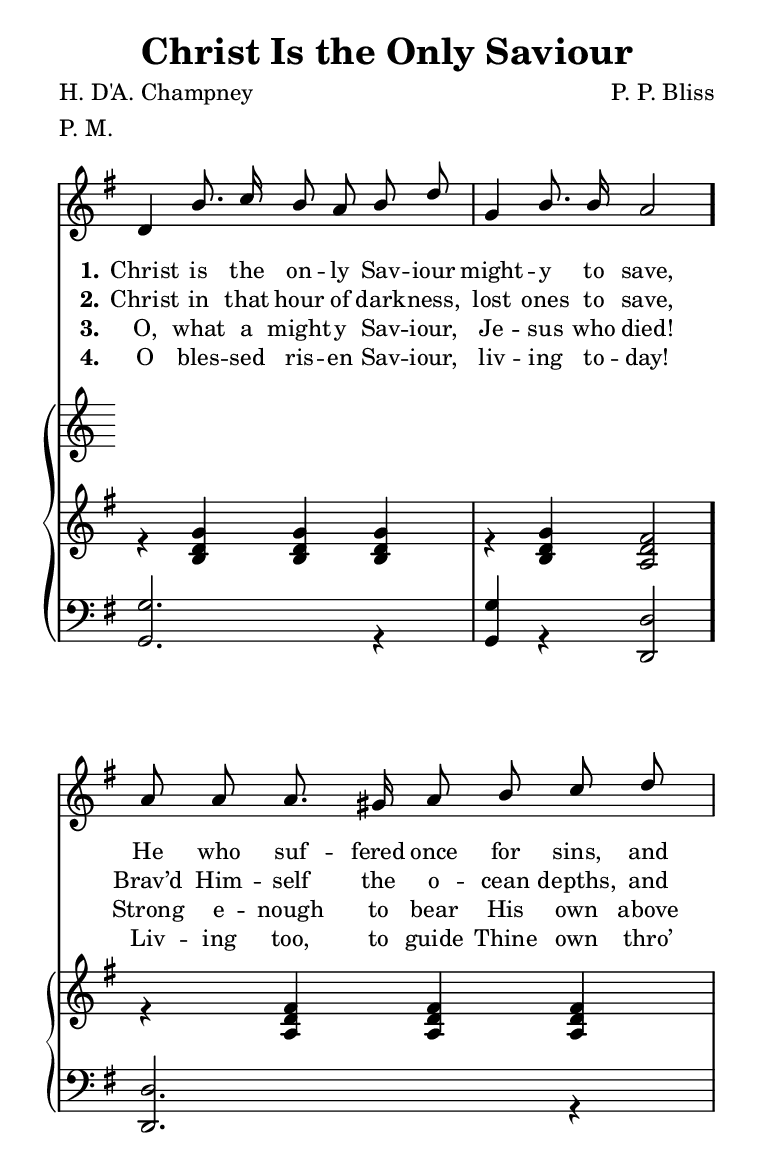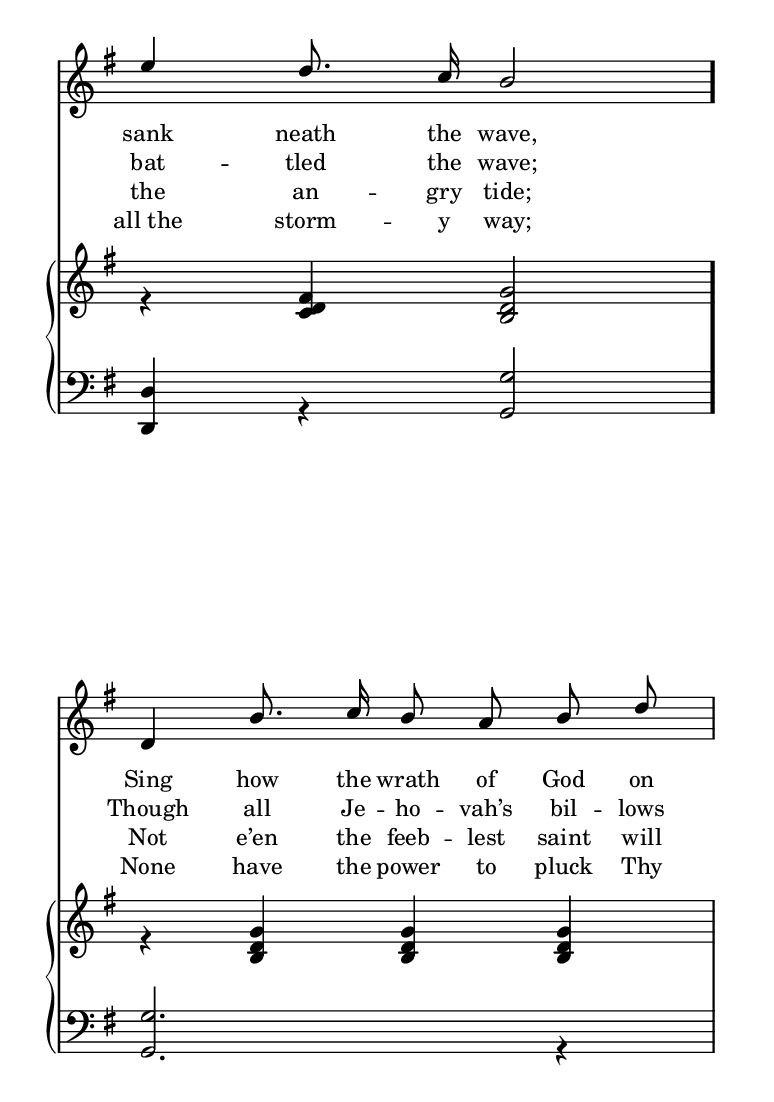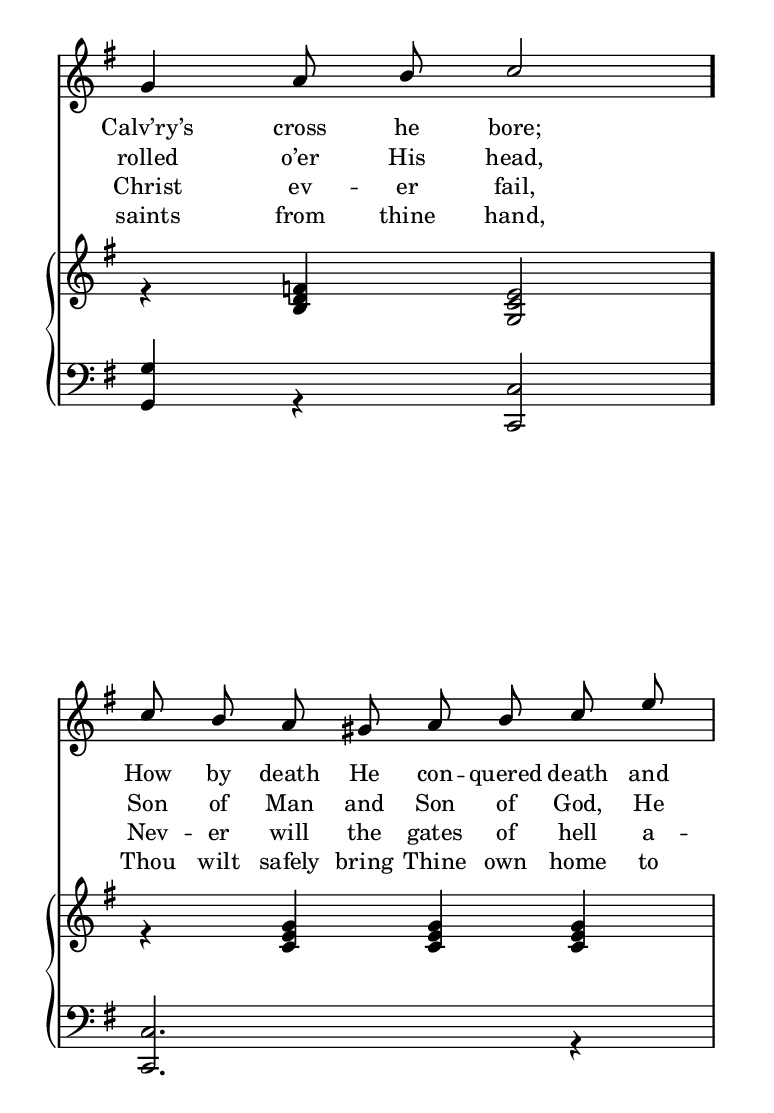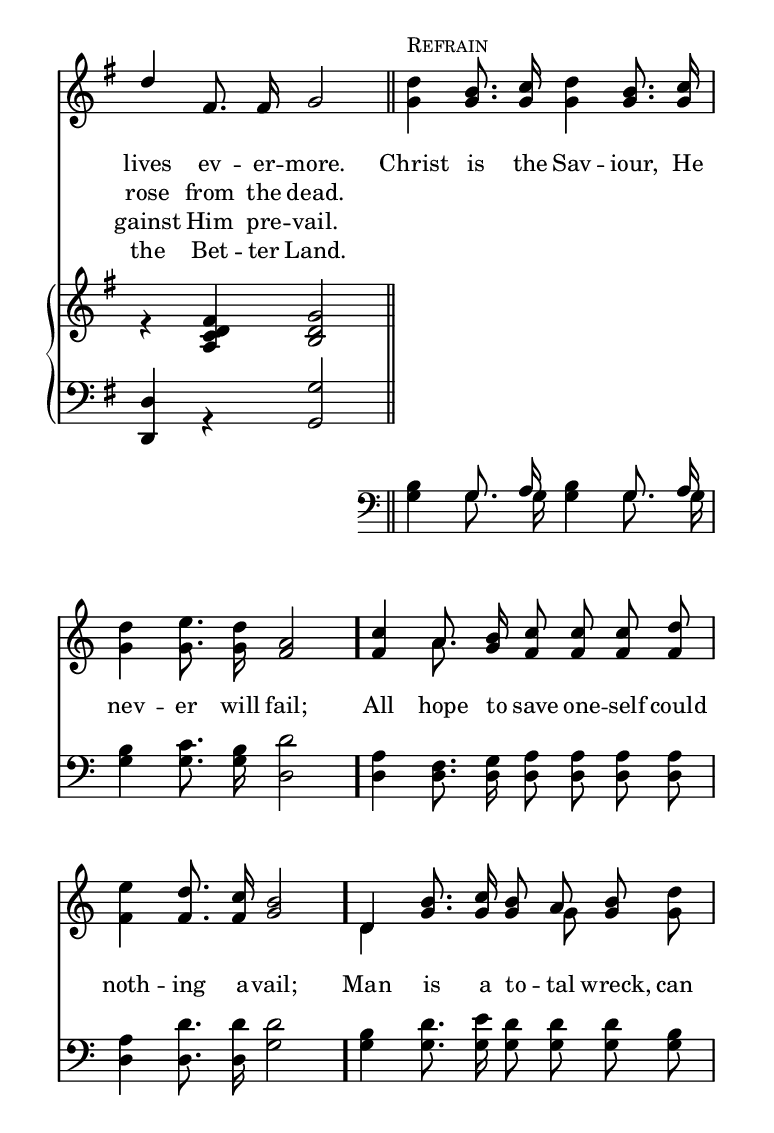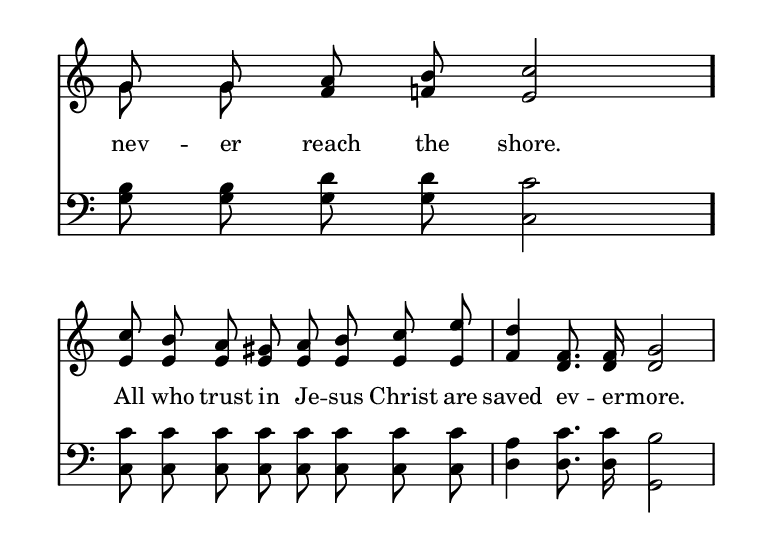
\include "common/global.ily"
\paper {
  \include "common/paper.ily"
  ragged-last-bottom = ##t
  page-count = #(cond (is-eogsized 2) (#t #f))
  systems-per-page = #(cond (is-eogsized 4) (#t #f))
  system-count = #(cond (is-eogsized 7) (#t #f))
}

\header{
  hymnnumber = "65"
  title = "Christ Is the Only Saviour"
  tunename = "The Lifeboat"
  meter = "P. M."
  poet = "H. D'A. Champney"
  composer = "P. P. Bliss"
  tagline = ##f
}

% for fermata in MIDI
ta = { \tempo 4=80 }
tb = { \tempo 4=40 }

patternAA = { c4 c8. c16 c8 c8 c8 c8 | c4 c8. c16 c2 }
patternAB = { c4 c8. c16 c8 c8 c8 c8 | c4 c8  c8  c2 }
patternAC = { c4 c8. c16 c4 c8.  c16 | c4 c8. c16 c2 }
patternAD = { c4 c8. c16 c8 c8 c8 c8 | c8 c8 c8 c8 c2 }
patternAE = { c8 c8 c8. c16 c8 c8 c8 c8 | c4 c8. c16 c2 }

patternBA = { c8 c8 c8 c8 c8 c8 c8 c8 | c4 c8. c16 c2 }

global = {
  \include "common/overrides.ily"
  \override Staff.TimeSignature.style = #'numbered
  \time 4/4
  \override Score.MetronomeMark.transparent = ##t % hide all fermata changes too
  \ta
  \key g \major
  \autoBeamOff
}

notesAlto = {
\global
\relative e' {

  \changePitch \patternAC { g g g g g g | g g g fis }
  \changePitch \patternAA { fis a g fis fis fis fis | fis fis fis g }
  \changePitch \patternAD { d g g g g g g | g g fis f e }
  \changePitch \patternBA { e e e e e e e e | fis d d d }

}
}

notesTenor = {
\global
\relative a {

  \changePitch \patternAC { b g a b g a | b c b d }
  \changePitch \patternAA { a fis g a a a a | a d d d }
  \changePitch \patternAD { b d e d d d b | b b d d c }
  \changePitch \patternBA { c c c c c c c c | a c c b }

}
}

notesBass = {
\global
\relative f {

  \changePitch \patternAC { g g g g g g | g g g d }
  \changePitch \patternAA { d d d d d d d | d d d g }
  \changePitch \patternAD { g g g g g g g | g g g g c, }
  \changePitch \patternBA { c c c c c c c c | d d d g, }

}
}

Refrain = \lyricmode {

Christ is the Sav -- iour, He nev -- er will fail; \bar "."
All hope to save one -- self could noth -- ing a -- vail; \bar "."
Man is a to -- tal wreck, can nev -- er reach the shore. \bar "." \break
All who trust in Je -- sus Christ are saved ev -- er -- more. \bar "."

}

notesSopranoRefrain = {
\global
\relative c' {

  << s^\markup { \small \caps "Refrain" }
  \changePitch \patternAC { d' b c d b c | d e d a  } >>
  \changePitch \patternAA { c a b c c c d | e d c b }
  \changePitch \patternAD { d, b' c b a b d | g, g a b c }
  \changePitch \patternBA { c b a gis a b c e | d fis, fis g }

}
}

notesSoprano = {
\global
\relative c' {

  \changePitch \patternAA { d b' c b a b d | g, b b a }
  \changePitch \patternAE { a a a gis a b c d | e d c b } % patternAA in the original, but nonsensical
  \changePitch \patternAB { d, b' c b a b d | g, a b c }
  \changePitch \patternBA { c b a gis a b c e | d fis, fis g }

  \bar "||"

}
}

notesRightHand = {
\global
\override Stem.direction = #UP
\relative e' {

r4 < b d g >4 < b d g >4 < b d g >4 | r4 < b d g >4 < a d fis >2
r4 < a d fis >4 < a d fis >4 < a d fis >4 | r4 < c d fis >4 < b d g >2
r4 < b d g >4 < b d g >4 < b d g >4 | r4 < b d f >4 < g c e >2
r4 < c e g >4 < c e g >4 < c e g >4 | r4 < a c d fis >4 < b d g >2

}
}

notesLeftHand = {
\global
\override Stem.direction = #UP
\clef bass
\relative f, {

< g g' >2. r4 | < g g' >4 r4 < d d' >2 
< d d' >2. r4 | < d d' >4 r4 < g g' >2 
< g g' >2. r4 | < g g' >4 r4 < c, c' >2 
< c c' >2. r4 | < d d' >4 r4 < g g' >2 

}
}

wordsA = \lyricmode {
\set stanza = "1."

Christ is the on -- ly Sav -- iour might -- y to save, \bar "."
He who suf -- fered once for sins, and sank neath the wave, \bar "."
Sing how the wrath of God on Calv’ry’s cross he bore; \bar "."
How by death He con -- quered death and lives ev -- er -- more. \bar "."

}

wordsB = \lyricmode {
\set stanza = "2."

Christ in that hour of dark -- ness, lost ones to save,
Brav’d Him -- self the o -- cean depths, and bat -- tled the wave;
Though all Je -- ho -- vah’s bil -- lows rolled o’er His head,
Son of Man and Son of God, He rose from the dead.

}

wordsC = \lyricmode {
\set stanza = "3."

O, what a might -- y Sav -- iour, Je -- sus who died!
Strong e -- nough to bear His own above the an -- gry tide; % a -- bove ?
Not e’en the feeb -- lest saint will Christ ev -- er fail,
Nev -- er will the gates of hell a -- gainst Him pre -- vail.

}

wordsD = \lyricmode {
\set stanza = "4."

O bles -- sed ris -- en Sav -- iour, liv -- ing to -- day!
Liv -- ing too, to guide Thine own thro’ all_the storm -- y way;
None have the power to pluck Thy saints from thine hand,
Thou wilt safely bring Thine own home to the Bet -- ter Land.

}

\score {
  \context ChoirStaff {
    <<
      \context Staff = upper <<
        \set Staff.autoBeaming = ##f
        \set ChoirStaff.systemStartDelimiter = #'SystemStartBar
        \set ChoirStaff.printPartCombineTexts = ##f
        \context Voice  = sopranos { \voiceOne << \notesSoprano >> }
        \context Lyrics = one   \lyricsto sopranos \wordsA
        \context Lyrics = two   \lyricsto sopranos \wordsB
        \context Lyrics = three \lyricsto sopranos \wordsC
        \context Lyrics = four  \lyricsto sopranos \wordsD
        \override Staff.TimeSignature.stencil = ##f
      >>
      \context PianoStaff = men <<
        \set Staff.autoBeaming = ##f
        \override PianoStaff.TimeSignature.stencil = ##f
        \set ChoirStaff.printPartCombineTexts = ##f
        \context Voice  = righthand { \voiceTwo << \notesRightHand >> }
        \context Voice  = lefthand { \voiceTwo << \notesLeftHand >> }
      >>
    >>
    <<
      \context Staff = upper <<
        \set Staff.autoBeaming = ##f
        \set ChoirStaff.systemStartDelimiter = #'SystemStartBar
        \override Staff.KeySignature.stencil = ##f
        \override Staff.TimeSignature.stencil = ##f
        \set ChoirStaff.printPartCombineTexts = ##f
        \partcombine #'(2 . 9) \notesSopranoRefrain \notesAlto
        \context NullVoice = sopranosRefrain { \voiceOne << \notesSopranoRefrain >> }
        \context NullVoice = altos { \voiceTwo << \notesAlto >> }
        \context Lyrics = one   \lyricsto sopranosRefrain \Refrain
      >>
      \context Staff = men <<
        \set Staff.autoBeaming = ##f
        \override Staff.KeySignature.stencil = ##f
        \override Staff.TimeSignature.stencil = ##f
        \clef bass
        \set ChoirStaff.printPartCombineTexts = ##f
        \partcombine #'(2 . 9) \notesTenor \notesBass
        \context NullVoice = tenors { \voiceOne << \notesTenor >> }
        \context NullVoice = basses { \voiceTwo << \notesBass >> }
      >>
    >>
  }
  \layout {
    \include "common/layout.ily"
  }
}


\score {
  \new Score {
    \context ChoirStaff <<
      \new Staff = upper <<
        \set Staff.autoBeaming = ##f
        \set ChoirStaff.systemStartDelimiter = #'SystemStartBar
        \new Voice  = sopranos { \voiceOne { << \notesSoprano >> << \notesSopranoRefrain >> } }
        \new Voice  = altos { \voiceTwo { \repeat unfold 32 { \skip 4 } << \notesAlto >> } }
        \new Lyrics = one   \lyricsto sopranos \wordsA \Refrain
        \new Lyrics = two   \lyricsto sopranos \wordsB
        \new Lyrics = three \lyricsto sopranos \wordsC
        \new Lyrics = four  \lyricsto sopranos \wordsD
      >>
      \new PianoStaff = men <<
        \set Staff.autoBeaming = ##f
        \new Voice  = righthand { \voiceTwo << \notesRightHand >> }
        \new Voice  = lefthand { \voiceTwo << \notesLeftHand >> }
        \new Voice  = tenors { \voiceOne { \repeat unfold 32 { \skip 4 } << \notesTenor >> } }
        \new Voice  = basses { \voiceTwo { \repeat unfold 32 { \skip 4 } << \notesBass >> } }
      >>
    >>
  }
  \midi{
    \include "common/midi.ily"
  }
}

\version "2.19.49"  % necessary for upgrading to future LilyPond versions.

% vi:set et ts=2 sw=2 ai nocindent syntax=lilypond:
